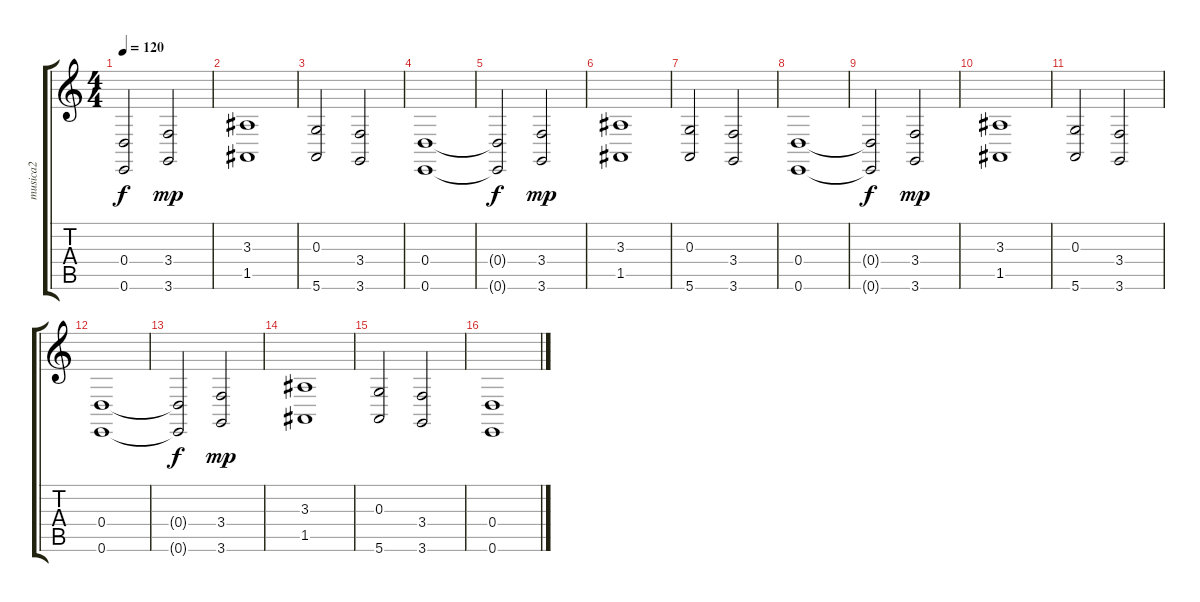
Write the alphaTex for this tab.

\track ("musica2" "musica2") {instrument stringensemble1}
\staff {score tabs}
\tuning (E4 B3 G3 D3 A2 E2) {hide}
\ts (4 4)
\tempo 120
\clef g2
\ks c
(0.4{t} 0.6{t}).2{dy f volume 13} (3.4 3.6).2{dy mp volume 13} |
(3.3 1.5).1{volume 13} |
(0.3 5.6).2{volume 13} (3.4 3.6).2{volume 13} |
(0.4 0.6).1{volume 13 instrument stringensemble1} |
(0.4{t} 0.6{t}).2{dy f volume 13} (3.4 3.6).2{dy mp volume 13} |
(3.3 1.5).1{volume 13} |
(0.3 5.6).2{volume 13} (3.4 3.6).2{volume 13} |
(0.4 0.6).1{volume 13 instrument stringensemble1} |
(0.4{t} 0.6{t}).2{dy f volume 13} (3.4 3.6).2{dy mp volume 13} |
(3.3 1.5).1{volume 13} |
(0.3 5.6).2{volume 13} (3.4 3.6).2{volume 13} |
(0.4 0.6).1{volume 13 instrument stringensemble1} |
(0.4{t} 0.6{t}).2{dy f volume 13} (3.4 3.6).2{dy mp volume 13} |
(3.3 1.5).1{volume 13} |
(0.3 5.6).2{volume 13} (3.4 3.6).2{volume 13} |
(0.4 0.6).1{volume 11 instrument stringensemble1}
